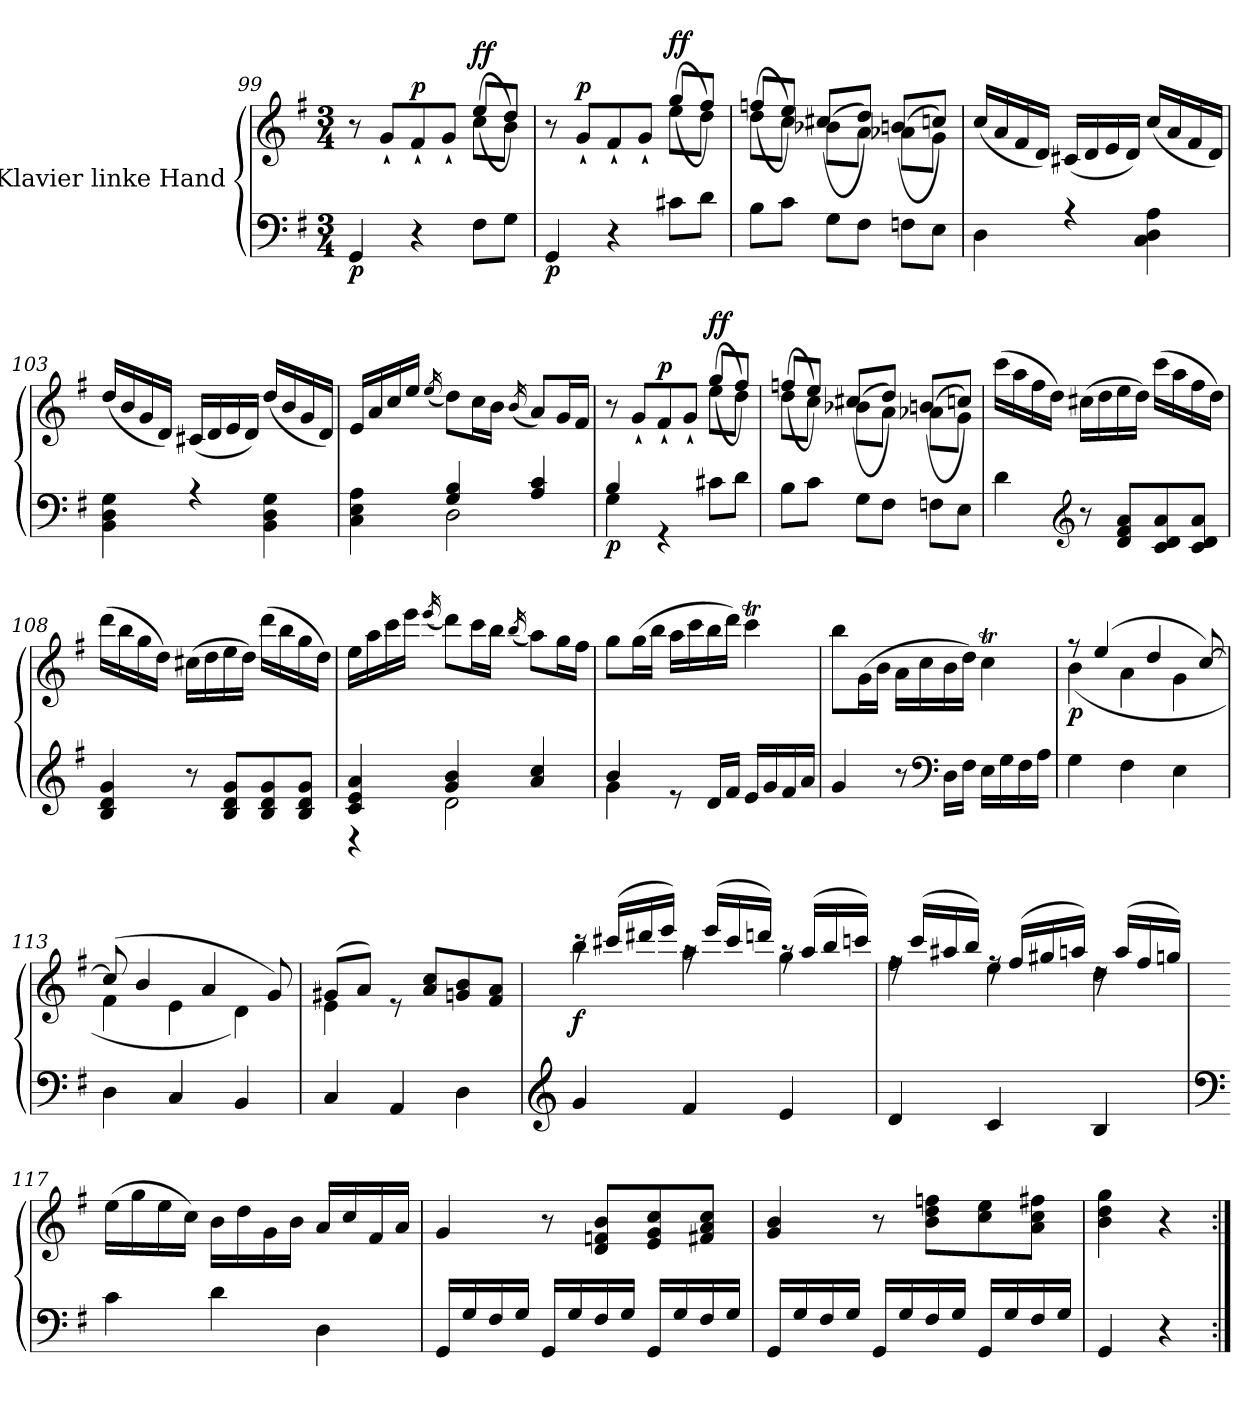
**kern	**kern	**dynam
*part1	*part1	*part1
*staff2	*staff1	*staff1/2
*I"Klavier linke Hand	*	*
*clefF4	*clefG2	*
*k[f#]	*k[f#]	*
*M3/4	*M3/4	*
=99	=99	=99
*	*^	*
!	!	!	!LO:DY:b=2
4GG/	8r	2ryy	p
.	8g`/L	.	.
!	!	!	!LO:DY:a
4r	8f#`/	.	p
.	8g`/J	.	.
!	!	!	!LO:DY:b=2
!	!	!	!LO:DY:n=1:a
8F#\L	(<8cc\L	(>8ee/L	f f
8G\J	8b\J)	8dd/J)	.
=100	=100	=100	=100
!	!	!	!LO:DY:b=2
4GG/	8r	2ryy	p
!	!	!	!LO:DY:a
.	8g`/L	.	p
4r	8f#`/	.	.
.	8g`/J	.	.
!	!	!	!LO:DY:b=2
!	!	!	!LO:DY:n=1:a
8c#X\L	(<8ee\L	(>8gg/L	f f
8d\J	8dd\J)	8ff#/J)	.
!!LO:LB:g=z	!!
=101	=101	=101	=101
8B\L	(<8dd\L	(>8ffn/L	.
8c\J	8cc\J)	8ee/J)	.
8G\L	(<8b-X\L	(>8cc#X/L	.
8F#\J	8a\J)	8dd/J)	.
8Fn\L	(<8a-X\L	(>8bn/L	.
8E\J	8g\J)	8ccn/J)	.
*	*v	*v	*
=102	=102	=102
*^	*	*
2.ryy	4D\	(<16cc/LL	.
.	.	16a/	.
.	.	16f#/	.
.	.	16d/JJ)	.
.	4rA	(<16c#X/LL	.
.	.	16d/	.
.	.	16e/	.
.	.	16d/JJ)	.
.	4C\ 4D\ 4A\	(<16cc/LL	.
.	.	16a/	.
.	.	16f#/	.
.	.	16d/JJ)	.
=103	=103	=103	=103
2.ryy	4BB\ 4D\ 4G\	(<16dd/LL	.
.	.	16b/	.
.	.	16g/	.
.	.	16d/JJ)	.
.	4rA	(<16c#X/LL	.
.	.	16d/	.
.	.	16e/	.
.	.	16d/JJ)	.
.	4BB\ 4D\ 4G\	(<16dd/LL	.
.	.	16b/	.
.	.	16g/	.
.	.	16d/JJ)	.
=104	=104	=104	=104
4ryy	4C\ 4E\ 4A\	16e/LL	.
.	.	16a/	.
.	.	16cc/	.
.	.	16ee/JJ	.
.	.	(<16qee/	.
4G/ 4B/	2D\	8dd\L)	.
.	.	16cc\L	.
.	.	16b\JJ	.
.	.	(<16qb/	.
4A/ 4c/	.	8a/L)	.
.	.	16g/L	.
.	.	16f#/JJ	.
!!LO:LB:g=z
=105	=105	=105	=105
*	*	*^	*
!	!	!	!	!LO:DY:b=2
4B/	4G\	8r	2ryy	p
.	.	8g`/L	.	.
!	!	!	!	!LO:DY:a
4rGG	2ryy	8f#`/	.	p
.	.	8g`/J	.	.
!	!	!	!	!LO:DY:b=2
!	!	!	!	!LO:DY:n=1:a
8c#X\L	.	(<8ee\L	(>8gg/L	f f
8d\J	.	8dd\J)	8ff#/J)	.
*v	*v	*	*	*
=106	=106	=106	=106
8B\L	(<8dd\L	(>8ffn/L	.
8c\J	8cc\J)	8ee/J)	.
8G\L	(<8b-X\L	(>8cc#X/L	.
8F#\J	8a\J)	8dd/J)	.
8Fn\L	(<8a-X\L	(>8bn/L	.
8E\J	8g\J)	8ccn/J)	.
*	*v	*v	*
=107	=107	=107
4d\	(>16ccc\LL	.
.	16aa\	.
.	16ff#\	.
.	16dd\JJ)	.
*clefG2	*	*
8r	(>16cc#X\LL	.
.	16dd\	.
8d/ 8f#/ 8a/L	16ee\	.
.	16dd\JJ)	.
8c/ 8d/ 8a/	(>16ccc\LL	.
.	16aa\	.
8c/ 8d/ 8a/J	16ff#\	.
.	16dd\JJ)	.
=108	=108	=108
4B/ 4d/ 4g/	(>16ddd\LL	.
.	16bb\	.
.	16gg\	.
.	16dd\JJ)	.
8r	(>16cc#X\LL	.
.	16dd\	.
8B/ 8d/ 8g/L	16ee\	.
.	16dd\JJ)	.
8B/ 8d/ 8g/	(>16ddd\LL	.
.	16bb\	.
8B/ 8d/ 8g/J	16gg\	.
.	16dd\JJ)	.
!!LO:LB:g=z
=109	=109	=109
*^	*	*
4c/ 4e/ 4a/	4r	16ee\LL	.
.	.	16aa\	.
.	.	16ccc\	.
.	.	16eee\JJ	.
.	.	(<16qeee/	.
4g/ 4b/	2d\	8ddd\L)	.
.	.	16ccc\L	.
.	.	16bb\JJ	.
.	.	(<16qbb/	.
4a/ 4cc/	.	8aa\L)	.
.	.	16gg\L	.
.	.	16ff#\JJ	.
=110	=110	=110	=110
4b/	4g\	8gg\L	.
.	.	(>16gg\L	.
.	.	16bb\JJ	.
8re	2ryy	16aa\LL	.
.	.	16ccc\	.
16d/LL	.	16bb\	.
16f#/JJ	.	16ddd\JJ)	.
16e/LL	.	4cccT\	.
16g/	.	.	.
16f#/	.	.	.
16a/JJ	.	.	.
*v	*v	*	*
=111	=111	=111
4g/	8bb\L	.
.	(>16g\L	.
.	16b\JJ	.
8r	16a\LL	.
.	16cc\	.
*clefF4	*	*
16D\LL	16b\	.
16F#\JJ	16dd\JJ)	.
16E\LL	4ccT\	.
16G\	.	.
16F#\	.	.
16A\JJ	.	.
=112	=112	=112
*	*^	*
!	!	!	!LO:DY:b
4G\	8r	(<4b\	p
.	(>4ee/	.	.
4F#\	.	4a\	.
.	4dd/	.	.
4E\	.	4g\	.
.	[8cc/)	.	.
!!LO:PB:g=z	!!
=113	=113	=113	=113
4D\	(>8cc/]	4f#\	.
.	4b/	.	.
4C/	.	4e\	.
.	4a/	.	.
4BB/	.	4d\)	.
.	8g/)	.	.
=114	=114	=114	=114
4C/	(>8g#X/L	4e\	.
.	8a/J)	.	.
4AA/	8re	2ryy	.
.	8a/ 8cc/L	.	.
4D\	8gn/ 8b/	.	.
.	8f#/ 8a/J	.	.
=115	=115	=115	=115
*clefG2	*	*	*
!	!	!	!LO:DY:b
4g/	16rccc	4bb\	f
.	(>16ccc#X/LL	.	.
.	16ddd#X/	.	.
.	16eee/JJ)	.	.
4f#/	16raa	4aa\	.
.	(>16eee/LL	.	.
.	16ccc#/	.	.
.	16dddn/JJ)	.	.
4e/	16raa	4gg\	.
.	(>16aa/LL	.	.
.	16bb/	.	.
.	16cccn/JJ)	.	.
!!LO:LB:g=z	!!
=116	=116	=116	=116
4d/	16rff	4ff#\	.
.	(>16ccc/LL	.	.
.	16aa#X/	.	.
.	16bb/JJ)	.	.
4c/	16rff	4ee\	.
.	(>16ff#/LL	.	.
.	16gg#X/	.	.
.	16aan/JJ)	.	.
4B/	16rdd	4dd\	.
.	(>16aa/LL	.	.
.	16ff#/	.	.
.	16ggn/JJ)	.	.
*	*v	*v	*
=117	=117	=117
*clefF4	*	*
4c\	(>16ee\LL	.
.	16gg\	.
.	16ee\	.
.	16cc\JJ)	.
4d\	16b\LL	.
.	16dd\	.
.	16g\	.
.	16b\JJ	.
4D\	16a/LL	.
.	16cc/	.
.	16f#/	.
.	16a/JJ	.
=118	=118	=118
16GG/LL	4g/	.
16G/	.	.
16F#/	.	.
16G/JJ	.	.
16GG/LL	8r	.
16G/	.	.
16F#/	8d/ 8fn/ 8b/L	.
16G/JJ	.	.
16GG/LL	8e/ 8g/ 8cc/	.
16G/	.	.
16F#/	8f#X/ 8a/ 8cc/J	.
16G/JJ	.	.
=119	=119	=119
16GG/LL	4g/ 4b/	.
16G/	.	.
16F#/	.	.
16G/JJ	.	.
16GG/LL	8r	.
16G/	.	.
16F#/	8b\ 8dd\ 8ffn\L	.
16G/JJ	.	.
16GG/LL	8cc\ 8ee\	.
16G/	.	.
16F#/	8a\ 8cc\ 8ff#X\J	.
16G/JJ	.	.
=120	=120	=120
4GG/	4b\ 4dd\ 4gg\	.
4r	4r	.
=:|!	=:|!	=:|!
*-	*-	*-
